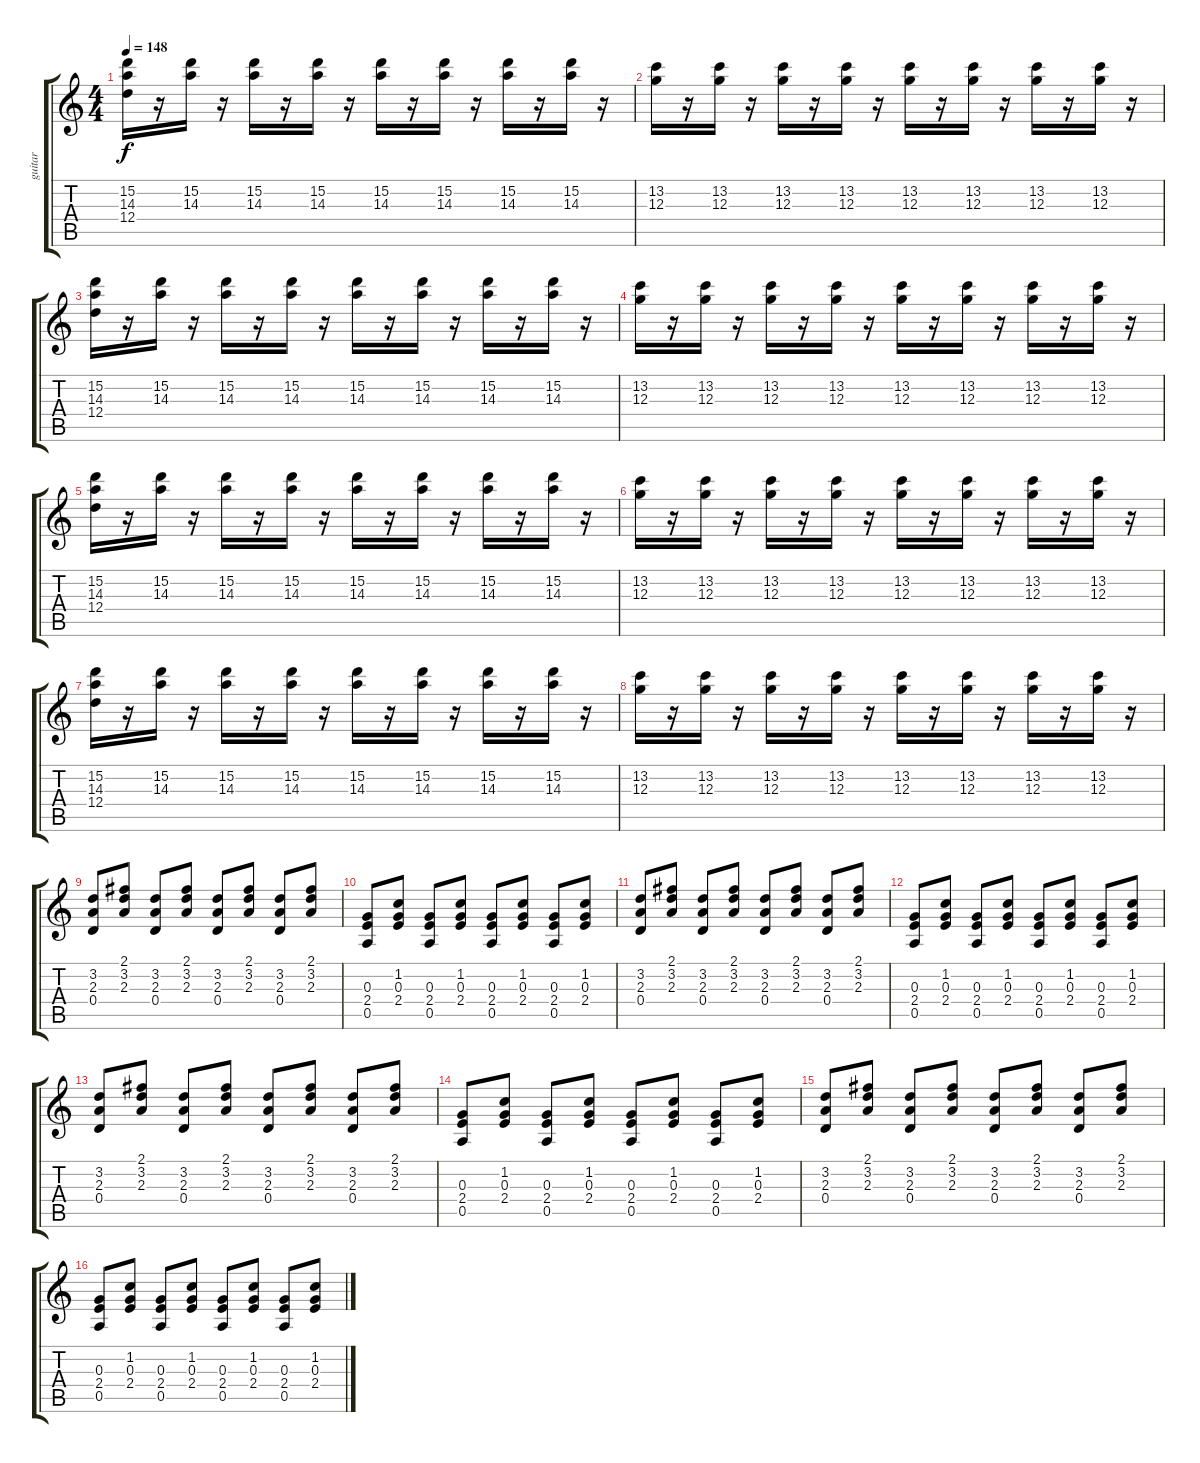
\track ("guitar" "guitar") {instrument electricguitarclean}
\staff {score tabs}
\tuning (E4 B3 G3 D3 A2 E2) {hide}
\ts (4 4)
\tempo 148
\clef g2
\ks c
(15.2 14.3 12.4).16{dy f} r.16 (15.2 14.3).16 r.16 (15.2 14.3).16 r.16 (15.2 14.3).16 r.16 (15.2 14.3).16 r.16 (15.2 14.3).16 r.16 (15.2 14.3).16 r.16 (15.2 14.3).16 r.16 |
(13.2 12.3).16 r.16 (13.2 12.3).16 r.16 (13.2 12.3).16 r.16 (13.2 12.3).16 r.16 (13.2 12.3).16 r.16 (13.2 12.3).16 r.16 (13.2 12.3).16 r.16 (13.2 12.3).16 r.16 |
(15.2 14.3 12.4).16 r.16 (15.2 14.3).16 r.16 (15.2 14.3).16 r.16 (15.2 14.3).16 r.16 (15.2 14.3).16 r.16 (15.2 14.3).16 r.16 (15.2 14.3).16 r.16 (15.2 14.3).16 r.16 |
(13.2 12.3).16 r.16 (13.2 12.3).16 r.16 (13.2 12.3).16 r.16 (13.2 12.3).16 r.16 (13.2 12.3).16 r.16 (13.2 12.3).16 r.16 (13.2 12.3).16 r.16 (13.2 12.3).16 r.16 |
(15.2 14.3 12.4).16 r.16 (15.2 14.3).16 r.16 (15.2 14.3).16 r.16 (15.2 14.3).16 r.16 (15.2 14.3).16 r.16 (15.2 14.3).16 r.16 (15.2 14.3).16 r.16 (15.2 14.3).16 r.16 |
(13.2 12.3).16 r.16 (13.2 12.3).16 r.16 (13.2 12.3).16 r.16 (13.2 12.3).16 r.16 (13.2 12.3).16 r.16 (13.2 12.3).16 r.16 (13.2 12.3).16 r.16 (13.2 12.3).16 r.16 |
(15.2 14.3 12.4).16 r.16 (15.2 14.3).16 r.16 (15.2 14.3).16 r.16 (15.2 14.3).16 r.16 (15.2 14.3).16 r.16 (15.2 14.3).16 r.16 (15.2 14.3).16 r.16 (15.2 14.3).16 r.16 |
(13.2 12.3).16 r.16 (13.2 12.3).16 r.16 (13.2 12.3).16 r.16 (13.2 12.3).16 r.16 (13.2 12.3).16 r.16 (13.2 12.3).16 r.16 (13.2 12.3).16 r.16 (13.2 12.3).16 r.16 |
(3.2 2.3 0.4).8{volume 10} (2.1 3.2 2.3).8 (3.2 2.3 0.4).8 (2.1 3.2 2.3).8 (3.2 2.3 0.4).8 (2.1 3.2 2.3).8 (3.2 2.3 0.4).8 (2.1 3.2 2.3).8 |
(0.3 2.4 0.5).8 (1.2 0.3 2.4).8 (0.3 2.4 0.5).8 (1.2 0.3 2.4).8 (0.3 2.4 0.5).8 (1.2 0.3 2.4).8 (0.3 2.4 0.5).8 (1.2 0.3 2.4).8 |
(3.2 2.3 0.4).8 (2.1 3.2 2.3).8 (3.2 2.3 0.4).8 (2.1 3.2 2.3).8 (3.2 2.3 0.4).8 (2.1 3.2 2.3).8 (3.2 2.3 0.4).8 (2.1 3.2 2.3).8 |
(0.3 2.4 0.5).8 (1.2 0.3 2.4).8 (0.3 2.4 0.5).8 (1.2 0.3 2.4).8 (0.3 2.4 0.5).8 (1.2 0.3 2.4).8 (0.3 2.4 0.5).8 (1.2 0.3 2.4).8 |
(3.2 2.3 0.4).8 (2.1 3.2 2.3).8 (3.2 2.3 0.4).8 (2.1 3.2 2.3).8 (3.2 2.3 0.4).8 (2.1 3.2 2.3).8 (3.2 2.3 0.4).8 (2.1 3.2 2.3).8 |
(0.3 2.4 0.5).8 (1.2 0.3 2.4).8 (0.3 2.4 0.5).8 (1.2 0.3 2.4).8 (0.3 2.4 0.5).8 (1.2 0.3 2.4).8 (0.3 2.4 0.5).8 (1.2 0.3 2.4).8 |
(3.2 2.3 0.4).8 (2.1 3.2 2.3).8 (3.2 2.3 0.4).8 (2.1 3.2 2.3).8 (3.2 2.3 0.4).8 (2.1 3.2 2.3).8 (3.2 2.3 0.4).8 (2.1 3.2 2.3).8 |
(0.3 2.4 0.5).8 (1.2 0.3 2.4).8 (0.3 2.4 0.5).8 (1.2 0.3 2.4).8 (0.3 2.4 0.5).8 (1.2 0.3 2.4).8 (0.3 2.4 0.5).8 (1.2 0.3 2.4).8
